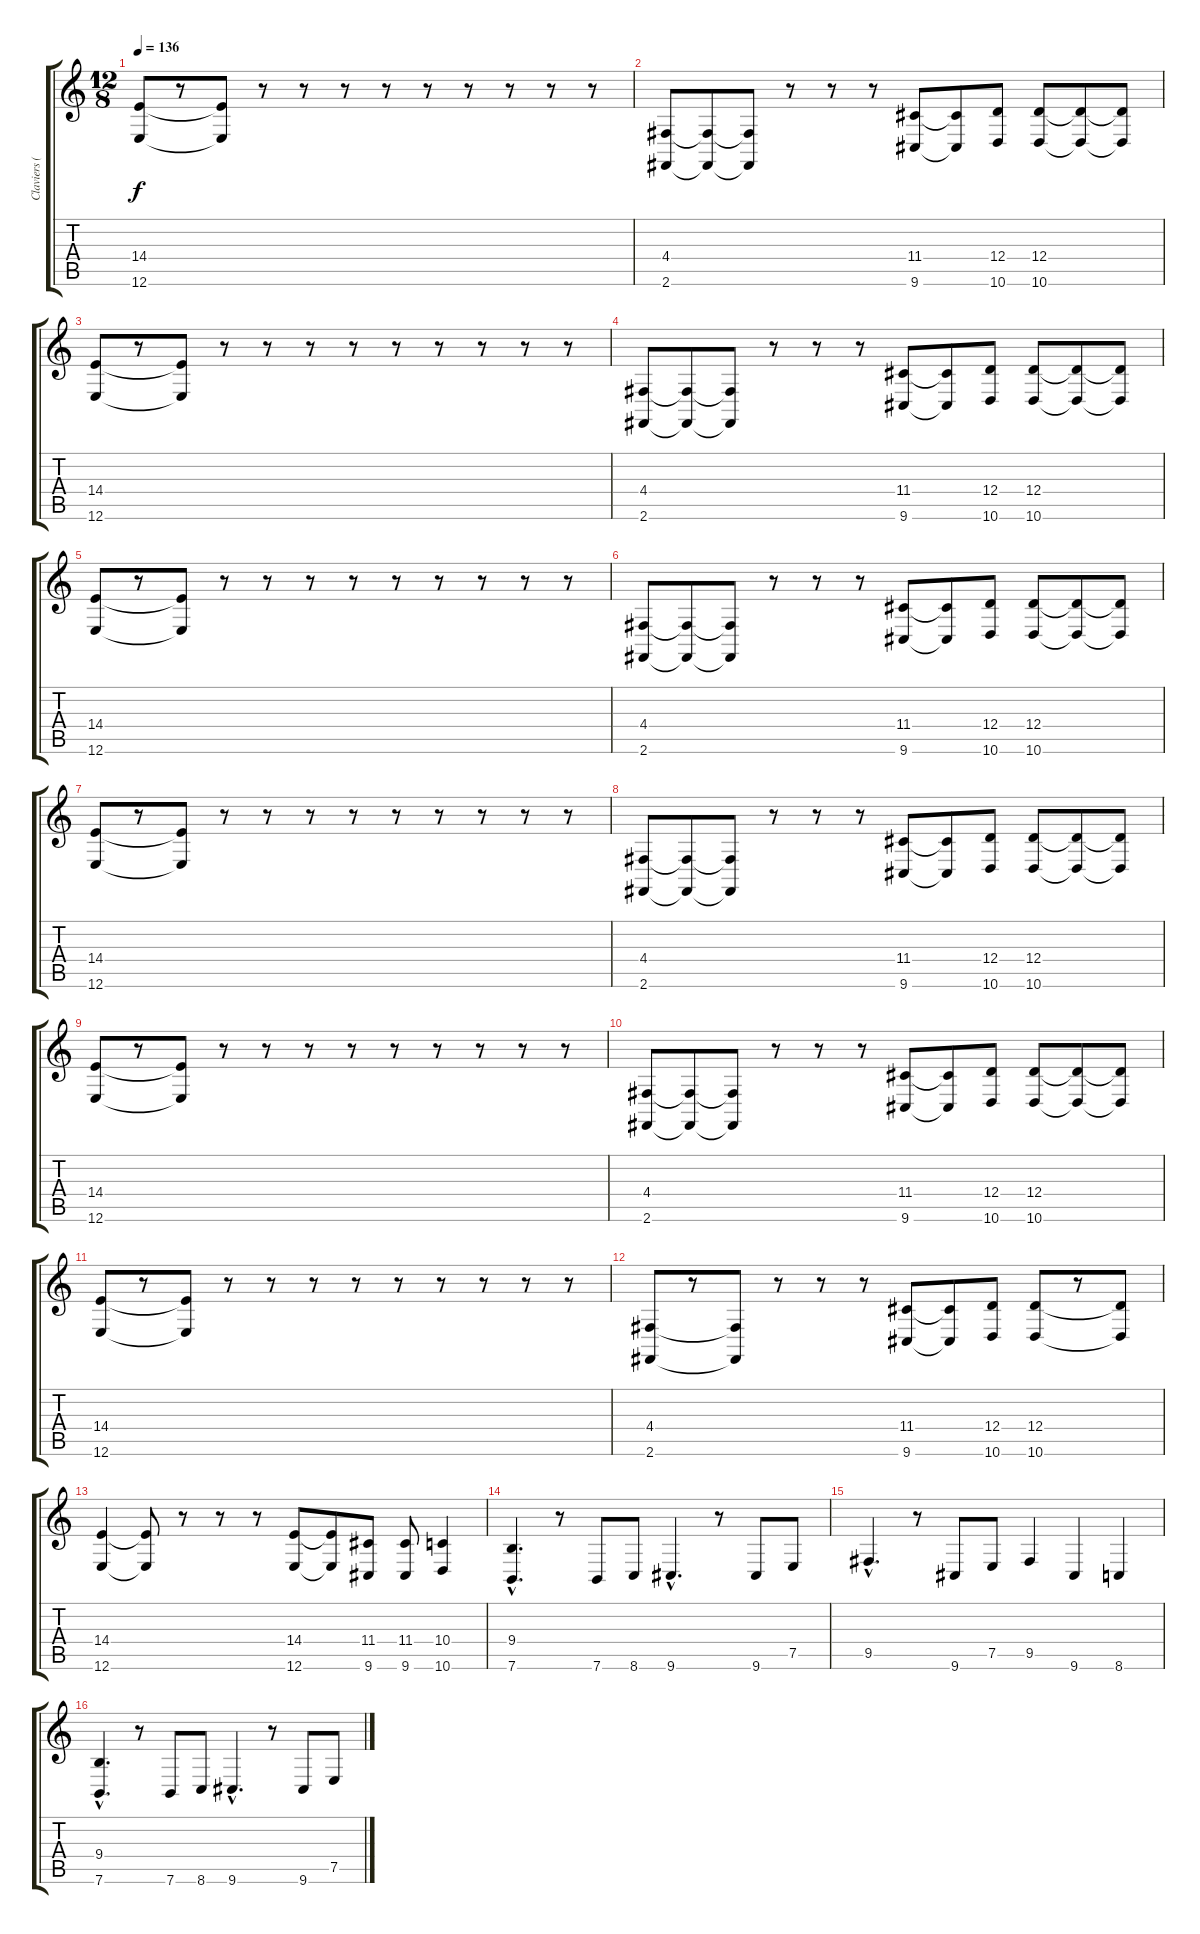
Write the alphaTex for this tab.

\track ("Claviers (left hand)" "Claviers (") {instrument acousticgrandpiano}
\staff {score tabs}
\tuning (E4 B3 G3 D3 A2 E2) {hide}
\ts (12 8)
\tempo 136
\clef g2
\ks c
(14.4 12.6).8{dy f} r.8 (14.4{t} 12.6{t}).8 r.8 r.8 r.8 r.8 r.8 r.8 r.8 r.8 r.8 |
(4.4 2.6).8 (4.4{t} 2.6{t}).8 (4.4{t} 2.6{t}).8 r.8 r.8 r.8 (11.4 9.6).8 (11.4{t} 9.6{t}).8 (12.4 10.6).8 (12.4 10.6).8 (12.4{t} 10.6{t}).8 (12.4{t} 10.6{t}).8 |
(14.4 12.6).8 r.8 (14.4{t} 12.6{t}).8 r.8 r.8 r.8 r.8 r.8 r.8 r.8 r.8 r.8 |
(4.4 2.6).8 (4.4{t} 2.6{t}).8 (4.4{t} 2.6{t}).8 r.8 r.8 r.8 (11.4 9.6).8 (11.4{t} 9.6{t}).8 (12.4 10.6).8 (12.4 10.6).8 (12.4{t} 10.6{t}).8 (12.4{t} 10.6{t}).8 |
(14.4 12.6).8 r.8 (14.4{t} 12.6{t}).8 r.8 r.8 r.8 r.8 r.8 r.8 r.8 r.8 r.8 |
(4.4 2.6).8 (4.4{t} 2.6{t}).8 (4.4{t} 2.6{t}).8 r.8 r.8 r.8 (11.4 9.6).8 (11.4{t} 9.6{t}).8 (12.4 10.6).8 (12.4 10.6).8 (12.4{t} 10.6{t}).8 (12.4{t} 10.6{t}).8 |
(14.4 12.6).8 r.8 (14.4{t} 12.6{t}).8 r.8 r.8 r.8 r.8 r.8 r.8 r.8 r.8 r.8 |
(4.4 2.6).8 (4.4{t} 2.6{t}).8 (4.4{t} 2.6{t}).8 r.8 r.8 r.8 (11.4 9.6).8 (11.4{t} 9.6{t}).8 (12.4 10.6).8 (12.4 10.6).8 (12.4{t} 10.6{t}).8 (12.4{t} 10.6{t}).8 |
(14.4 12.6).8 r.8 (14.4{t} 12.6{t}).8 r.8 r.8 r.8 r.8 r.8 r.8 r.8 r.8 r.8 |
(4.4 2.6).8 (4.4{t} 2.6{t}).8 (4.4{t} 2.6{t}).8 r.8 r.8 r.8 (11.4 9.6).8 (11.4{t} 9.6{t}).8 (12.4 10.6).8 (12.4 10.6).8 (12.4{t} 10.6{t}).8 (12.4{t} 10.6{t}).8 |
(14.4 12.6).8 r.8 (14.4{t} 12.6{t}).8 r.8 r.8 r.8 r.8 r.8 r.8 r.8 r.8 r.8 |
(4.4 2.6).8 r.8 (4.4{t} 2.6{t}).8 r.8 r.8 r.8 (11.4 9.6).8 (11.4{t} 9.6{t}).8 (12.4 10.6).8 (12.4 10.6).8 r.8 (12.4{t} 10.6{t}).8 |
(14.4 12.6).4 (14.4{t} 12.6{t}).8 r.8 r.8 r.8 (14.4 12.6).8 (14.4{t} 12.6{t}).8 (11.4 9.6).8 (11.4 9.6).8 (10.4 10.6).4 |
(9.4{hac} 7.6{hac}).4{d} r.8 7.6.8 8.6.8 9.6{hac}.4{d} r.8 9.6.8 7.5.8 |
9.5{hac}.4{d} r.8 9.6.8 7.5.8 9.5.4 9.6.4 8.6.4 |
(9.4{hac} 7.6{hac}).4{d} r.8 7.6.8 8.6.8 9.6{hac}.4{d} r.8 9.6.8 7.5.8
